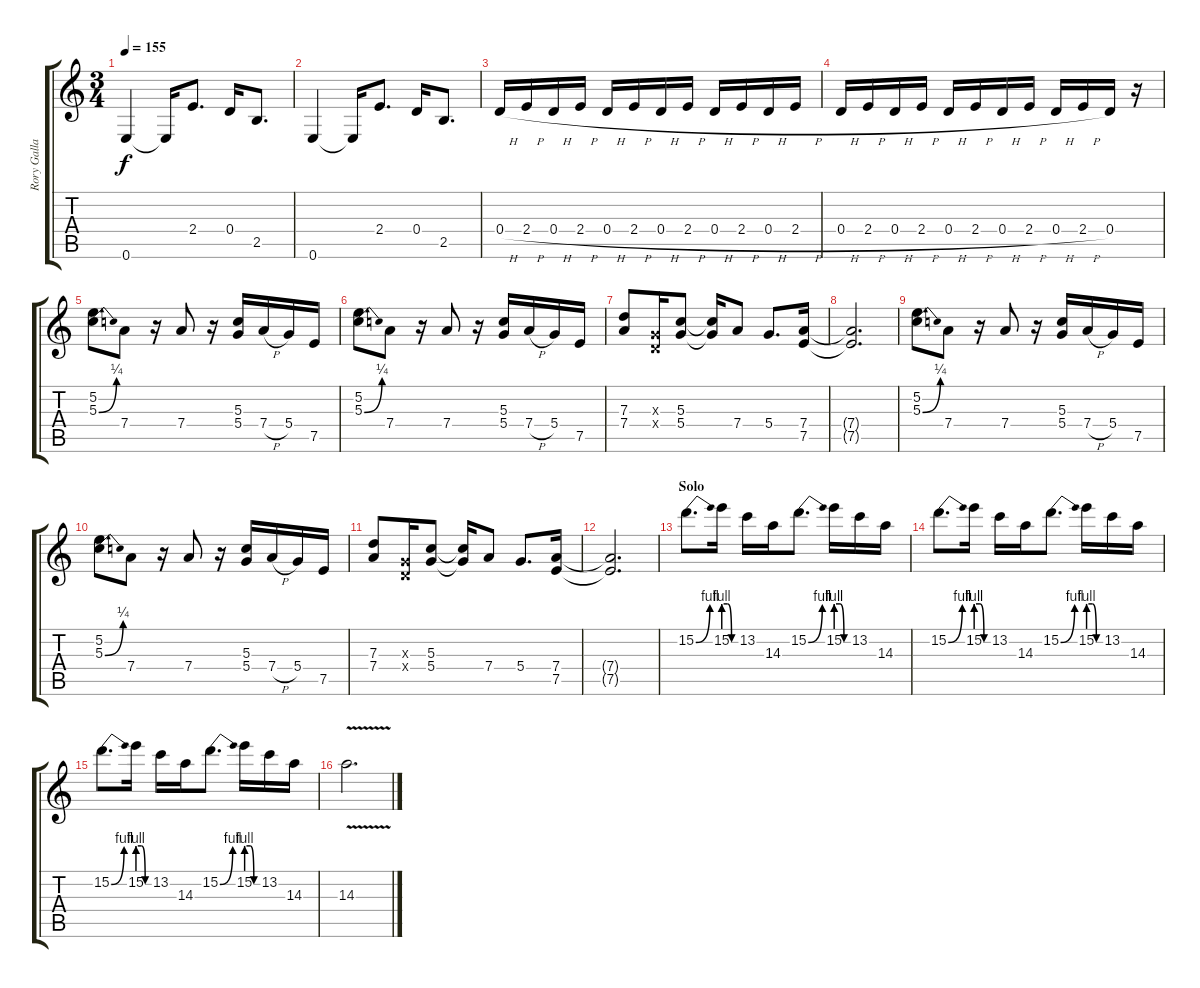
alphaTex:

\track ("Rory Gallagher" "Rory Galla") {instrument overdrivenguitar}
\staff {score tabs}
\tuning (E4 B3 G3 D3 A2 E2) {hide}
\ts (3 4)
\tempo 155
\clef g2
\ks c
0.6.4{dy f} 0.6{t}.16 2.4.8{d} 0.4.16 2.5.8{d} |
0.6.4 0.6{t}.16 2.4.8{d} 0.4.16 2.5.8{d} |
0.4{h}.16 2.4{h}.16 0.4{h}.16 2.4{h}.16 0.4{h}.16 2.4{h}.16 0.4{h}.16 2.4{h}.16 0.4{h}.16 2.4{h}.16 0.4{h}.16 2.4{h}.16 |
0.4{h}.16 2.4{h}.16 0.4{h}.16 2.4{h}.16 0.4{h}.16 2.4{h}.16 0.4{h}.16 2.4{h}.16 0.4{h}.16 2.4{h}.16 0.4.16 r.16 |
(5.2 5.3{be (bend 0 0 60 1)}).8 7.4.8 r.16 7.4.8 r.16 (5.3 5.4).16 7.4{h}.16 5.4.16 7.5.16 |
(5.2 5.3{be (bend 0 0 60 1)}).8 7.4.8 r.16 7.4.8 r.16 (5.3 5.4).16 7.4{h}.16 5.4.16 7.5.16 |
(7.3 7.4).8 (0.3{x} 0.4{x}).16 (5.3 5.4).8 (5.3{t} 5.4{t}).16 7.4.8 5.4.8{d} (7.4 7.5).16 |
(7.4{t} 7.5{t}).2{d} |
(5.2 5.3{be (bend 0 0 60 1)}).8 7.4.8 r.16 7.4.8 r.16 (5.3 5.4).16 7.4{h}.16 5.4.16 7.5.16 |
(5.2 5.3{be (bend 0 0 60 1)}).8 7.4.8 r.16 7.4.8 r.16 (5.3 5.4).16 7.4{h}.16 5.4.16 7.5.16 |
(7.3 7.4).8 (0.3{x} 0.4{x}).16 (5.3 5.4).8 (5.3{t} 5.4{t}).16 7.4.8 5.4.8{d} (7.4 7.5).16 |
(7.4{t} 7.5{t}).2{d} |
\section ("" "Solo")
15.2{be (bend 0 0 60 4)}.8{d} 15.2{be (custom 0 4 20 4 40 0 60 0)}.16 13.2.16 14.3.16 15.2{be (bend 0 0 60 4)}.8{d} 15.2{be (custom 0 4 20 4 40 0 60 0)}.16 13.2.16 14.3.16 |
15.2{be (bend 0 0 60 4)}.8{d} 15.2{be (custom 0 4 20 4 40 0 60 0)}.16 13.2.16 14.3.16 15.2{be (bend 0 0 60 4)}.8{d} 15.2{be (custom 0 4 20 4 40 0 60 0)}.16 13.2.16 14.3.16 |
15.2{be (bend 0 0 60 4)}.8{d} 15.2{be (custom 0 4 20 4 40 0 60 0)}.16 13.2.16 14.3.16 15.2{be (bend 0 0 60 4)}.8{d} 15.2{be (custom 0 4 20 4 40 0 60 0)}.16 13.2.16 14.3.16 |
14.3{v}.2{d}
